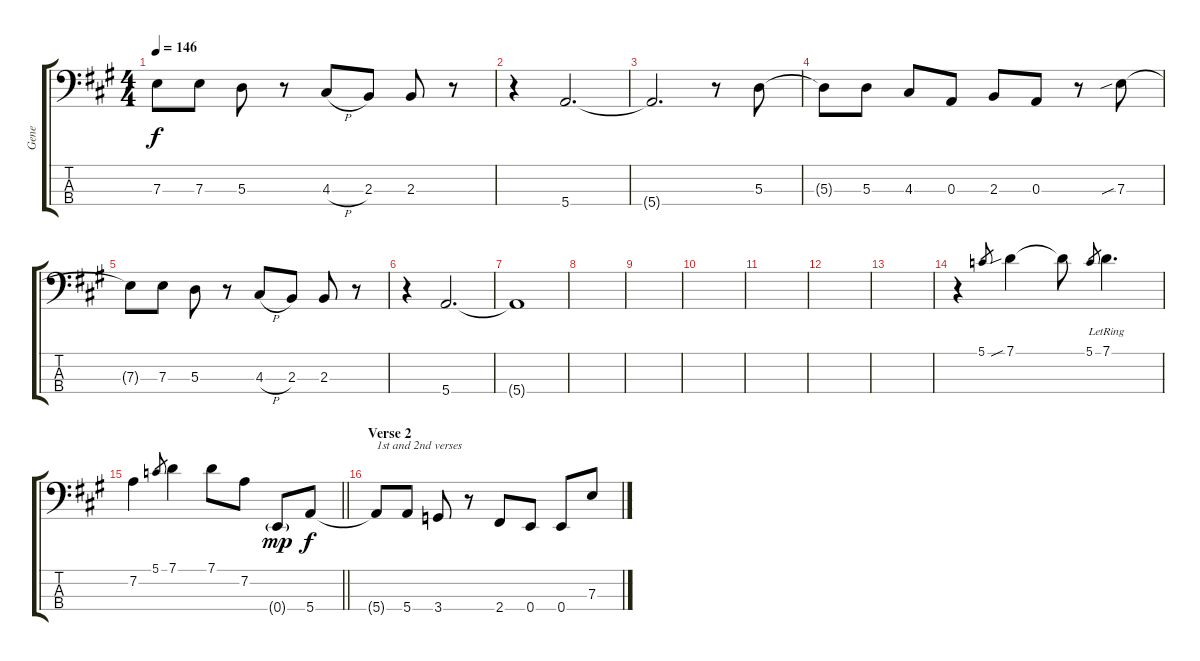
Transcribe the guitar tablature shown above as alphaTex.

\track ("Gene" "Gene") {instrument electricbasspick}
\staff {score tabs}
\tuning (G2 D2 A1 E1) {hide}
\ts (4 4)
\tempo 146
\clef f4
\ks a
7.3{t}.8{dy f} 7.3.8 5.3.8 r.8 4.3{h}.8 2.3.8 2.3.8 r.8 |
r.4 5.4.2{d} |
5.4{t}.2{d} r.8 5.3.8 |
5.3{t}.8 5.3.8 4.3.8 0.3.8 2.3.8 0.3.8 r.8 7.3{sib}.8 |
7.3{t}.8 7.3.8 5.3.8 r.8 4.3{h}.8 2.3.8 2.3.8 r.8 |
r.4 5.4.2{d} |
5.4{t}.1 |
|
|
|
|
|
|
r.4 5.1.8{gr} 7.1{sib}.4 7.1{t}.8 5.1.8{gr} 7.1{lr}.4{d} |
\barLineRight lightlight
7.2.4 5.1.8{gr} 7.1.4 7.1.8 7.2.8 0.4{g}.8{dy mp} 5.4.8{dy f} |
\section ("" "Verse 2")
5.4{t}.8{txt "1st and 2nd verses"} 5.4.8 3.4.8 r.8 2.4.8 0.4.8 0.4.8 7.3.8
